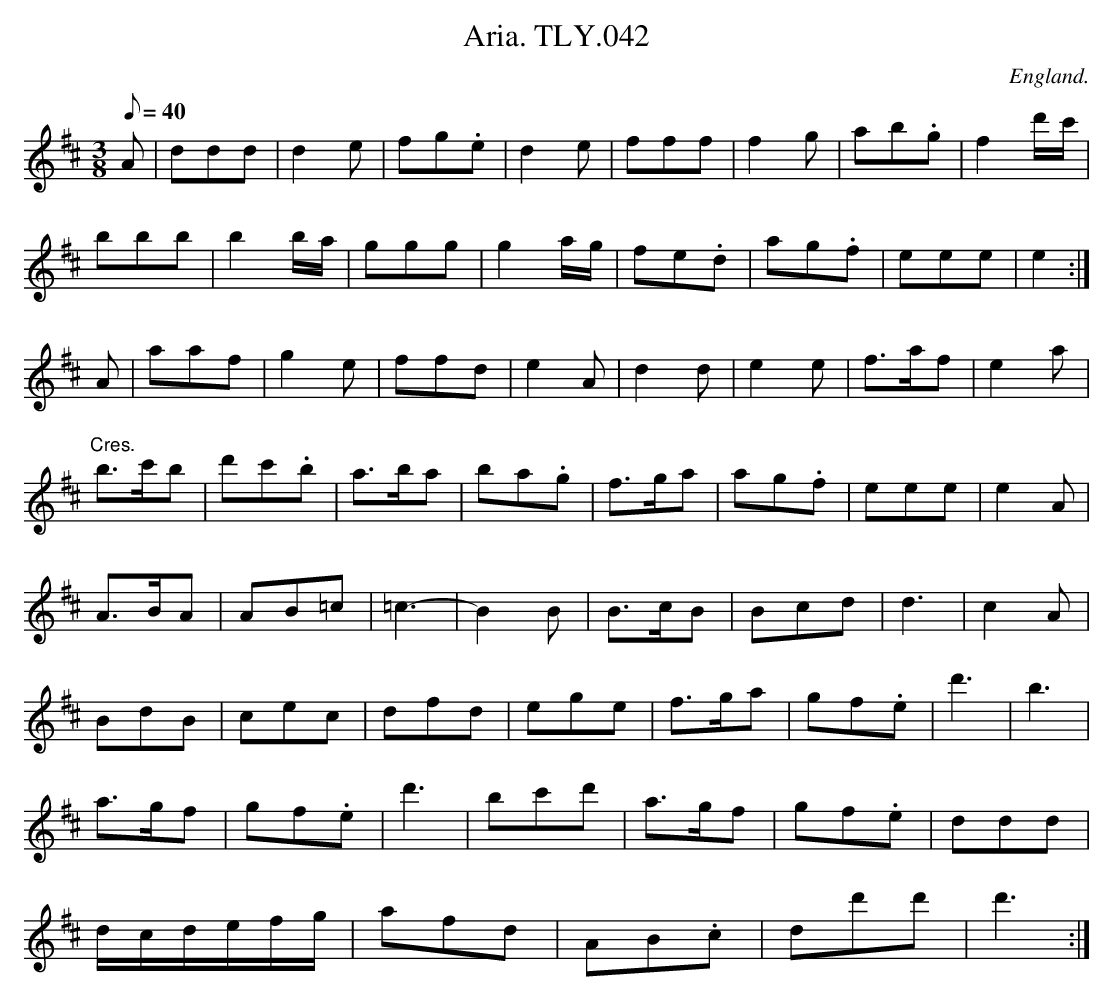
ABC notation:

X:1
T:Aria. TLY.042
M:3/8
L:1/8
Q:40
O:England.
K:D
A|ddd|d2e| f-g.e|d2e| fff| f2g| a-b.g| f2 d'/-c'/|!
 bbb| b2 b/-a/| ggg|g2 a/-g/| f-e.d| a-g.f| eee|e2:|!
A|aaf| g2e| ffd| e2A| d2d| e2e|f>af| e2a|!
"Cres." b>c'b| d'-c'.b| a>ba| b-a.g|f>ga| a-g.f| eee| e2A|!
A>BA|AB=c| =c3-|B2 B|B>cB|Bcd|d3-|c2 A|!
BdB| cec| dfd| ege| f>ga| g-f.e|d'3| b3|!
 a>gf| g-f.e| d'3| bc'd'| a>gf| g-f.e| ddd|!
 d/c/d/e/f/g/| afd| A-B.c|dd'd'|d'3:|
